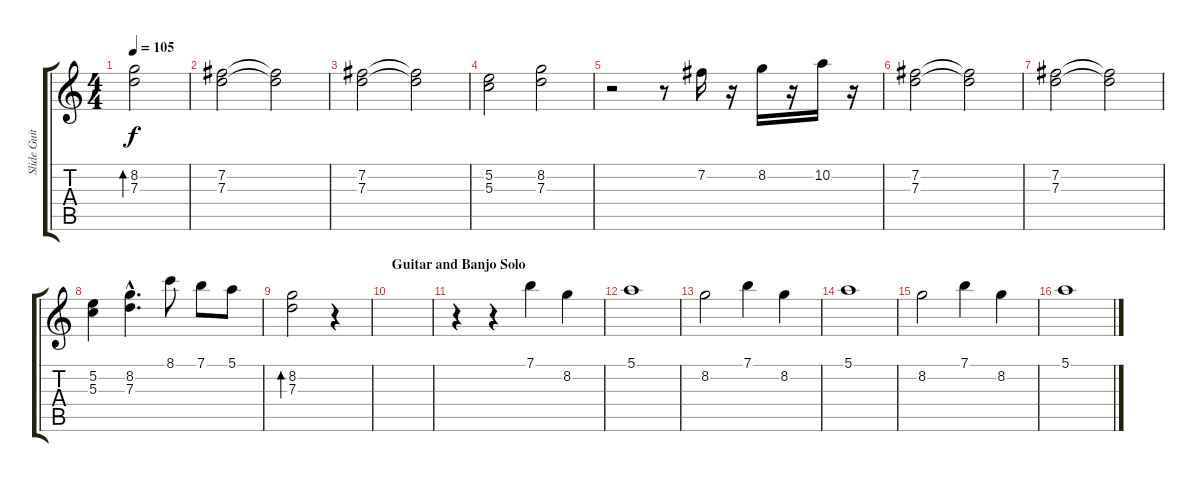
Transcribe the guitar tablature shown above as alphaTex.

\track ("Slide Guitar" "Slide Guit") {instrument electricguitarjazz}
\staff {score tabs}
\tuning (E4 B3 G3 D3 A2 E2) {hide}
\ts (4 4)
\tempo 105
\clef g2
\ks c
(8.2 7.3).2{bd 480 dy f} |
(7.2 7.3).2 (7.2{t} 7.3{t}).2 |
(7.2 7.3).2 (7.2{t} 7.3{t}).2 |
(5.2 5.3).2 (8.2 7.3).2 |
r.2 r.8 7.2.16 r.16 8.2.16 r.16 10.2.16 r.16 |
(7.2 7.3).2 (7.2{t} 7.3{t}).2 |
(7.2 7.3).2 (7.2{t} 7.3{t}).2 |
(5.2 5.3).4 (8.2{hac} 7.3{hac}).4{d} 8.1.8 7.1.8 5.1.8 |
(8.2 7.3).2{bd 480} r.4 |
\section ("" "Guitar and Banjo Solo")
|
r.4 r.4 7.1.4 8.2.4 |
5.1.1 |
8.2.2 7.1.4 8.2.4 |
5.1.1 |
8.2.2 7.1.4 8.2.4 |
5.1.1
